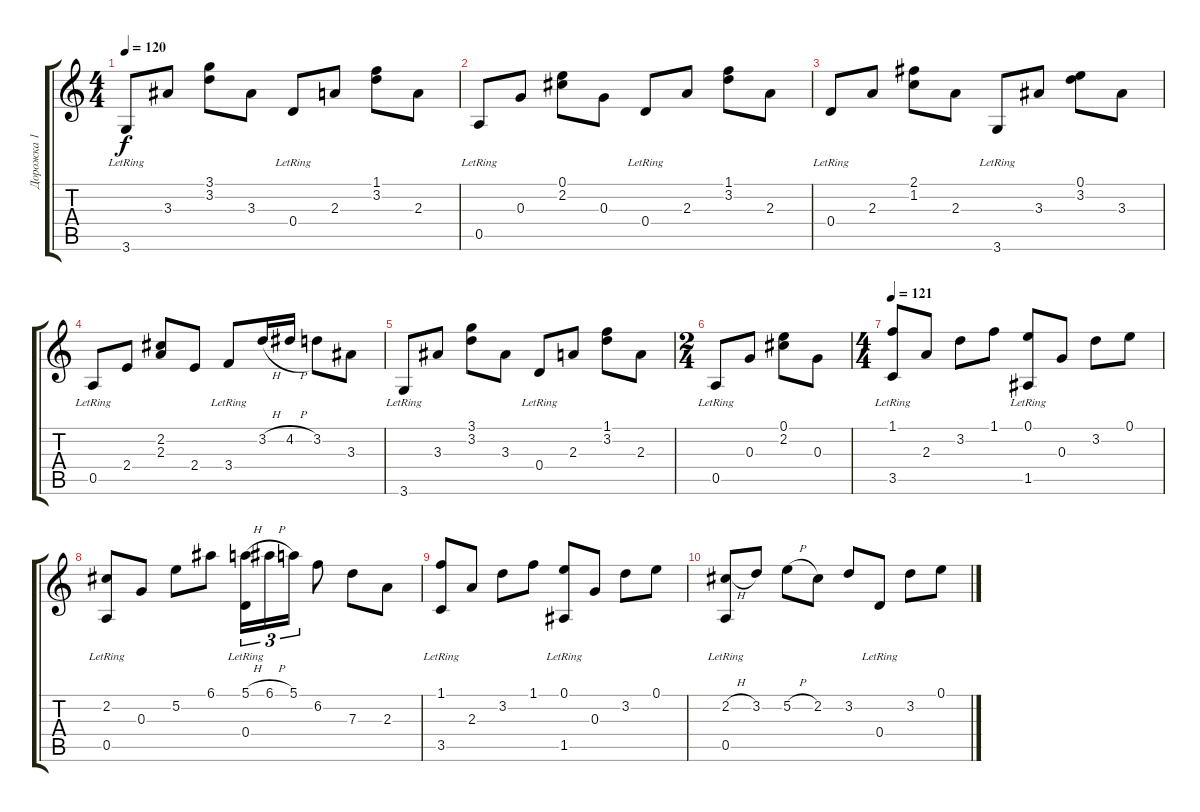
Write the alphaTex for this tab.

\track ("Дорожка 1" "Дорожка 1") {instrument acousticguitarsteel}
\staff {score tabs}
\tuning (E4 B3 G3 D3 A2 E2) {hide}
\ts (4 4)
\tempo 120
\clef g2
\ks c
3.6{lr}.8{dy f} 3.3.8 (3.1 3.2).8 3.3.8 0.4{lr}.8 2.3.8 (1.1 3.2).8 2.3.8 |
0.5{lr}.8 0.3.8 (0.1 2.2).8 0.3.8 0.4{lr}.8 2.3.8 (1.1 3.2).8 2.3.8 |
0.4{lr}.8 2.3.8 (2.1 1.2).8 2.3.8 3.6{lr}.8 3.3.8 (0.1 3.2).8 3.3.8 |
0.5{lr}.8 2.4.8 (2.2 2.3).8 2.4.8 3.4{lr}.8 3.2{h}.16 4.2{h}.16 3.2.8 3.3.8 |
3.6{lr}.8 3.3.8 (3.1 3.2).8 3.3.8 0.4{lr}.8 2.3.8 (1.1 3.2).8 2.3.8 |
\ts (2 4)
0.5{lr}.8 0.3.8 (0.1 2.2).8 0.3.8 |
\ts (4 4)
\tempo 121
(1.1 3.5{lr}).8 2.3.8 3.2.8 1.1.8 (0.1 1.5{lr}).8 0.3.8 3.2.8 0.1.8 |
(2.2 0.5{lr}).8 0.3.8 5.2.8 6.1.8 (5.1{h} 0.4{lr}).16{tu (3 2)} 6.1{h}.16{tu (3 2)} 5.1.16{tu (3 2)} 6.2.8 7.3.8 2.3.8 |
(1.1 3.5{lr}).8 2.3.8 3.2.8 1.1.8 (0.1 1.5{lr}).8 0.3.8 3.2.8 0.1.8 |
(2.2{h} 0.5{lr}).8 3.2.8 5.2{h}.8 2.2.8 3.2.8 0.4{lr}.8 3.2.8 0.1.8
